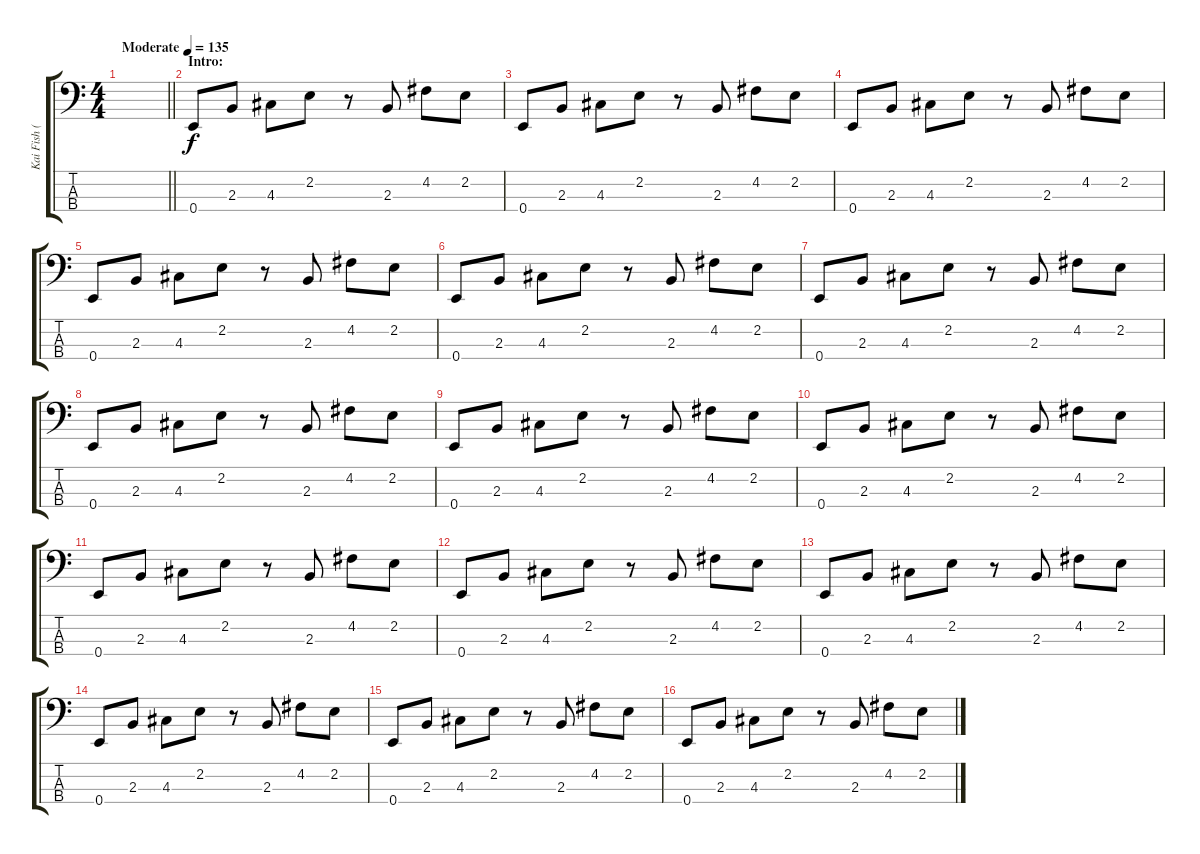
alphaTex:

\track ("Kai Fish (Bass)" "Kai Fish (") {instrument electricbassfinger}
\staff {score tabs}
\tuning (G2 D2 A1 E1) {hide}
\ts (4 4)
\tempo (135 "Moderate")
\clef f4
\barLineRight lightlight
\ks c
|
\section ("" "Intro:")
0.4.8 2.3.8 4.3.8 2.2.8 r.8 2.3.8 4.2.8 2.2.8 |
0.4.8 2.3.8 4.3.8 2.2.8 r.8 2.3.8 4.2.8 2.2.8 |
0.4.8 2.3.8 4.3.8 2.2.8 r.8 2.3.8 4.2.8 2.2.8 |
0.4.8 2.3.8 4.3.8 2.2.8 r.8 2.3.8 4.2.8 2.2.8 |
0.4.8 2.3.8 4.3.8 2.2.8 r.8 2.3.8 4.2.8 2.2.8 |
0.4.8 2.3.8 4.3.8 2.2.8 r.8 2.3.8 4.2.8 2.2.8 |
0.4.8 2.3.8 4.3.8 2.2.8 r.8 2.3.8 4.2.8 2.2.8 |
0.4.8 2.3.8 4.3.8 2.2.8 r.8 2.3.8 4.2.8 2.2.8 |
0.4.8 2.3.8 4.3.8 2.2.8 r.8 2.3.8 4.2.8 2.2.8 |
0.4.8 2.3.8 4.3.8 2.2.8 r.8 2.3.8 4.2.8 2.2.8 |
0.4.8 2.3.8 4.3.8 2.2.8 r.8 2.3.8 4.2.8 2.2.8 |
0.4.8 2.3.8 4.3.8 2.2.8 r.8 2.3.8 4.2.8 2.2.8 |
0.4.8 2.3.8 4.3.8 2.2.8 r.8 2.3.8 4.2.8 2.2.8 |
0.4.8 2.3.8 4.3.8 2.2.8 r.8 2.3.8 4.2.8 2.2.8 |
0.4.8 2.3.8 4.3.8 2.2.8 r.8 2.3.8 4.2.8 2.2.8
